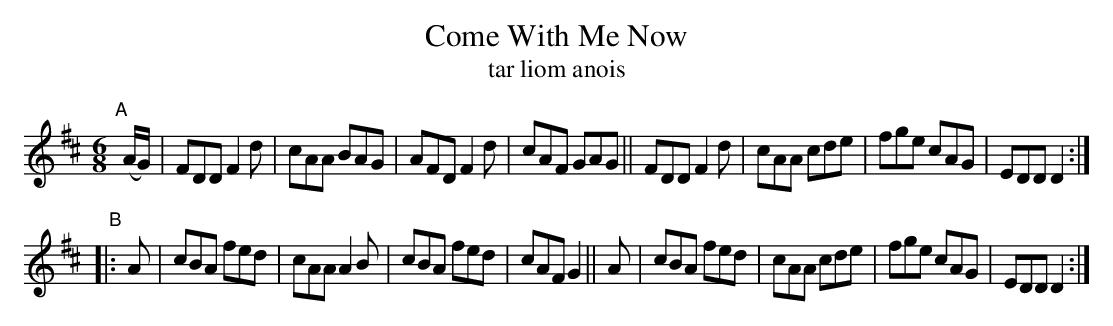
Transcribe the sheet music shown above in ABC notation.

X:1
T: Come With Me Now
T: tar liom anois
M: 6/8
L: 1/8
K: D
"^A"[|] (A/G/) \
 | FDD F2d | cAA BAG | AFD F2d | cAF GAG \
|| FDD F2d | cAA cde | fge cAG | EDD D2 :|
"^B"\
|: A | cBA fed | cAA A2B | cBA fed | cAF G2 \
|| A | cBA fed | cAA cde | fge cAG | EDDD2 :|
